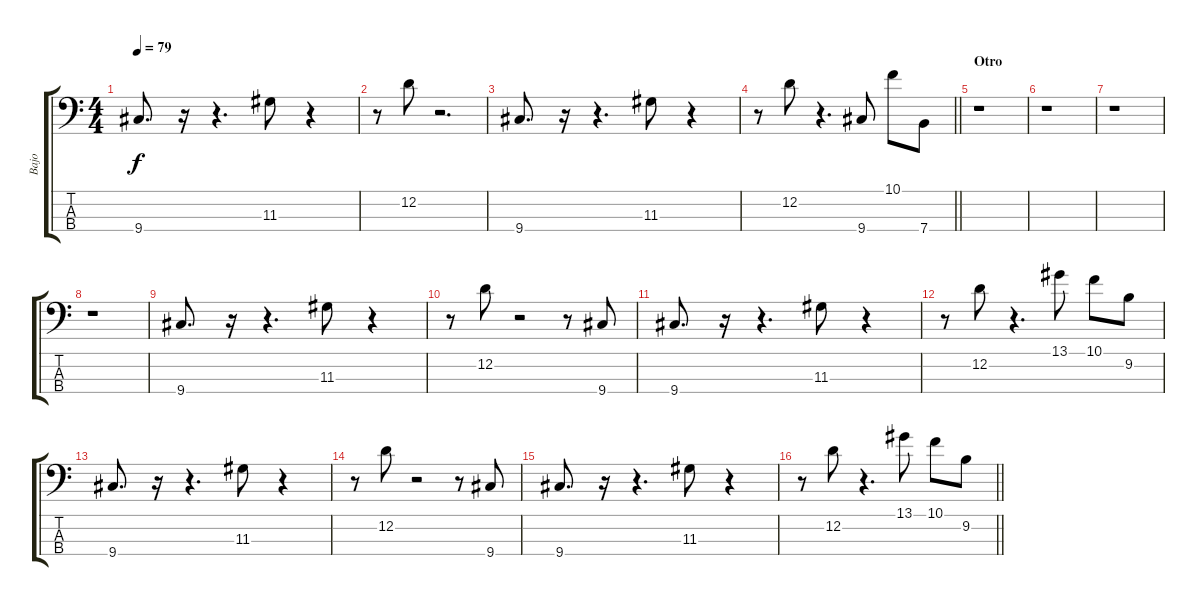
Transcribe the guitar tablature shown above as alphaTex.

\track ("Bajo" "Bajo") {instrument electricbassfinger}
\staff {score tabs}
\tuning (G2 D2 A1 E1) {hide}
\ts (4 4)
\tempo 79
\clef f4
\ks c
9.4.8{d dy f} r.16 r.4{d} 11.3.8 r.4 |
r.8 12.2.8 r.2{d} |
9.4.8{d} r.16 r.4{d} 11.3.8 r.4 |
\barLineRight lightlight
r.8 12.2.8 r.4{d} 9.4.8 10.1.8 7.4.8 |
\section ("" "Otro")
r.1 |
r.1 |
r.1 |
r.1 |
9.4.8{d} r.16 r.4{d} 11.3.8 r.4 |
r.8 12.2.8 r.2 r.8 9.4.8 |
9.4.8{d} r.16 r.4{d} 11.3.8 r.4 |
r.8 12.2.8 r.4{d} 13.1.8 10.1.8 9.2.8 |
9.4.8{d} r.16 r.4{d} 11.3.8 r.4 |
r.8 12.2.8 r.2 r.8 9.4.8 |
9.4.8{d} r.16 r.4{d} 11.3.8 r.4 |
\barLineRight lightlight
r.8 12.2.8 r.4{d} 13.1.8 10.1.8 9.2.8
